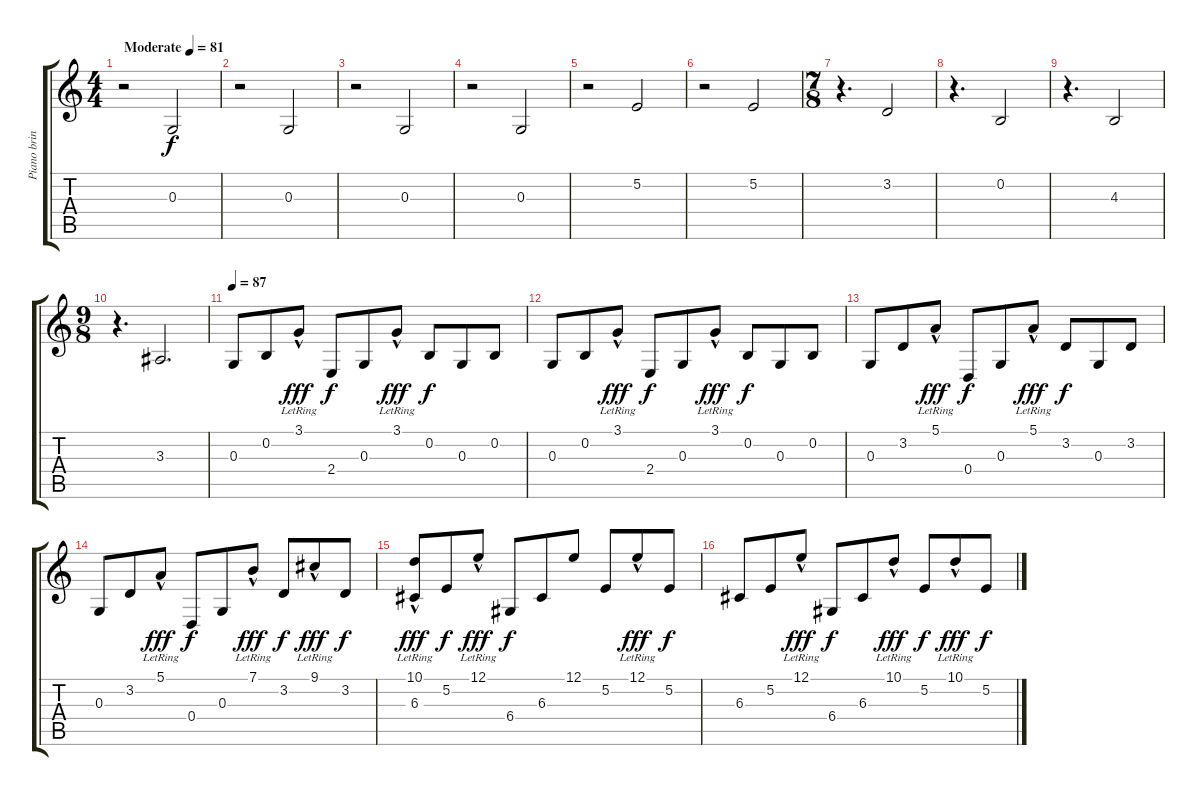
\track ("Piano brinnnn" "Piano brin") {instrument electricpiano2}
\staff {score tabs}
\tuning (E4 B3 G3 D3 A2 E2) {hide}
\ts (4 4)
\tempo (81 "Moderate")
\clef g2
\ks c
r.2{dy f instrument electricpiano2} 0.3.2 |
r.2 0.3.2 |
r.2 0.3.2 |
r.2 0.3.2 |
r.2 5.2.2 |
r.2 5.2.2 |
\ts (7 8)
r.4{d} 3.2.2 |
r.4{d} 0.2.2 |
r.4{d} 4.3.2 |
\ts (9 8)
r.4{d} 3.3.2{d} |
\tempo 87
0.3.8 0.2.8 3.1{hac lr}.8{dy fff} 2.4.8{dy f} 0.3.8 3.1{hac lr}.8{dy fff} 0.2.8{dy f} 0.3.8 0.2.8 |
0.3.8 0.2.8 3.1{hac lr}.8{dy fff} 2.4.8{dy f} 0.3.8 3.1{hac lr}.8{dy fff} 0.2.8{dy f} 0.3.8 0.2.8 |
0.3.8 3.2.8 5.1{hac lr}.8{dy fff} 0.4.8{dy f} 0.3.8 5.1{hac lr}.8{dy fff} 3.2.8{dy f} 0.3.8 3.2.8 |
0.3.8 3.2.8 5.1{hac lr}.8{dy fff} 0.4.8{dy f} 0.3.8 7.1{hac lr}.8{dy fff} 3.2.8{dy f} 9.1{hac lr}.8{dy fff} 3.2.8{dy f} |
(10.1{hac lr} 6.3).8{dy fff} 5.2.8{dy f} 12.1{hac lr}.8{dy fff} 6.4.8{dy f} 6.3.8 12.1.8 5.2.8 12.1{hac lr}.8{dy fff} 5.2.8{dy f} |
6.3.8 5.2.8 12.1{hac lr}.8{dy fff} 6.4.8{dy f} 6.3.8 10.1{hac lr}.8{dy fff} 5.2.8{dy f} 10.1{hac lr}.8{dy fff} 5.2.8{dy f}
